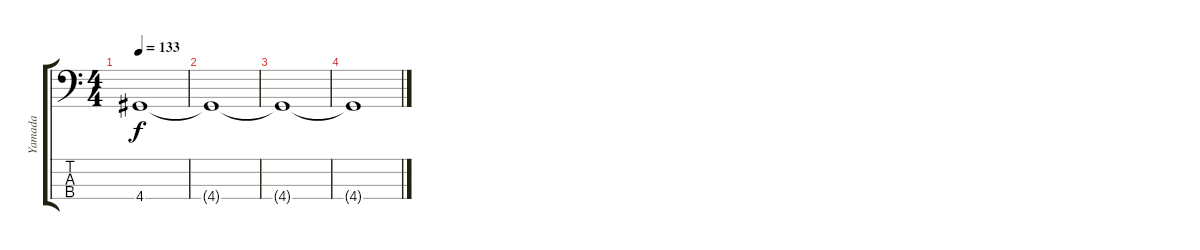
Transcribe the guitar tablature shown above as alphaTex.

\track ("Yamada" "Yamada") {instrument electricbasspick}
\staff {score tabs}
\tuning (G2 D2 A1 E1) {hide}
\ts (4 4)
\tempo 133
\clef f4
\ks c
4.4{t}.1{dy f volume 0} |
4.4{t}.1 |
4.4{t}.1 |
4.4{t}.1
